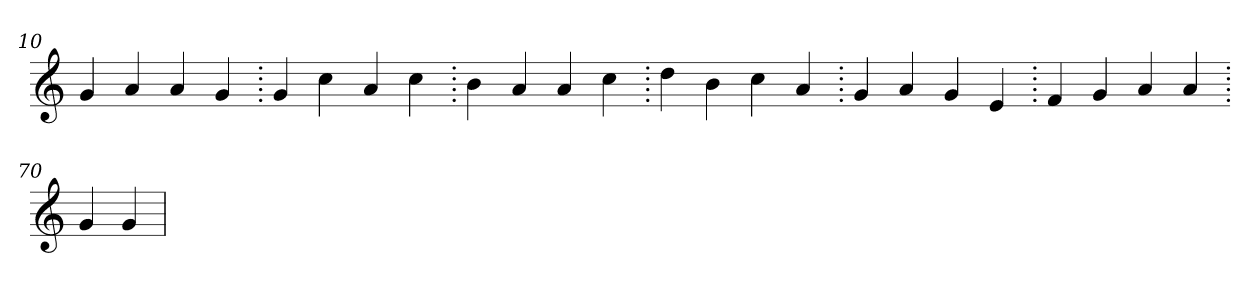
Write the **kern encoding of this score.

**kern
*part1
*staff1
*clefG2
=10.
4g
4a
4a
4g
=20.
4g
4cc
4a
4cc
=30.
4b
4a
4a
4cc
=40.
4dd
4b
4cc
4a
=50.
4g
4a
4g
4e
=60.
4f
4g
4a
4a
=70.
4g
4g
=
*-
